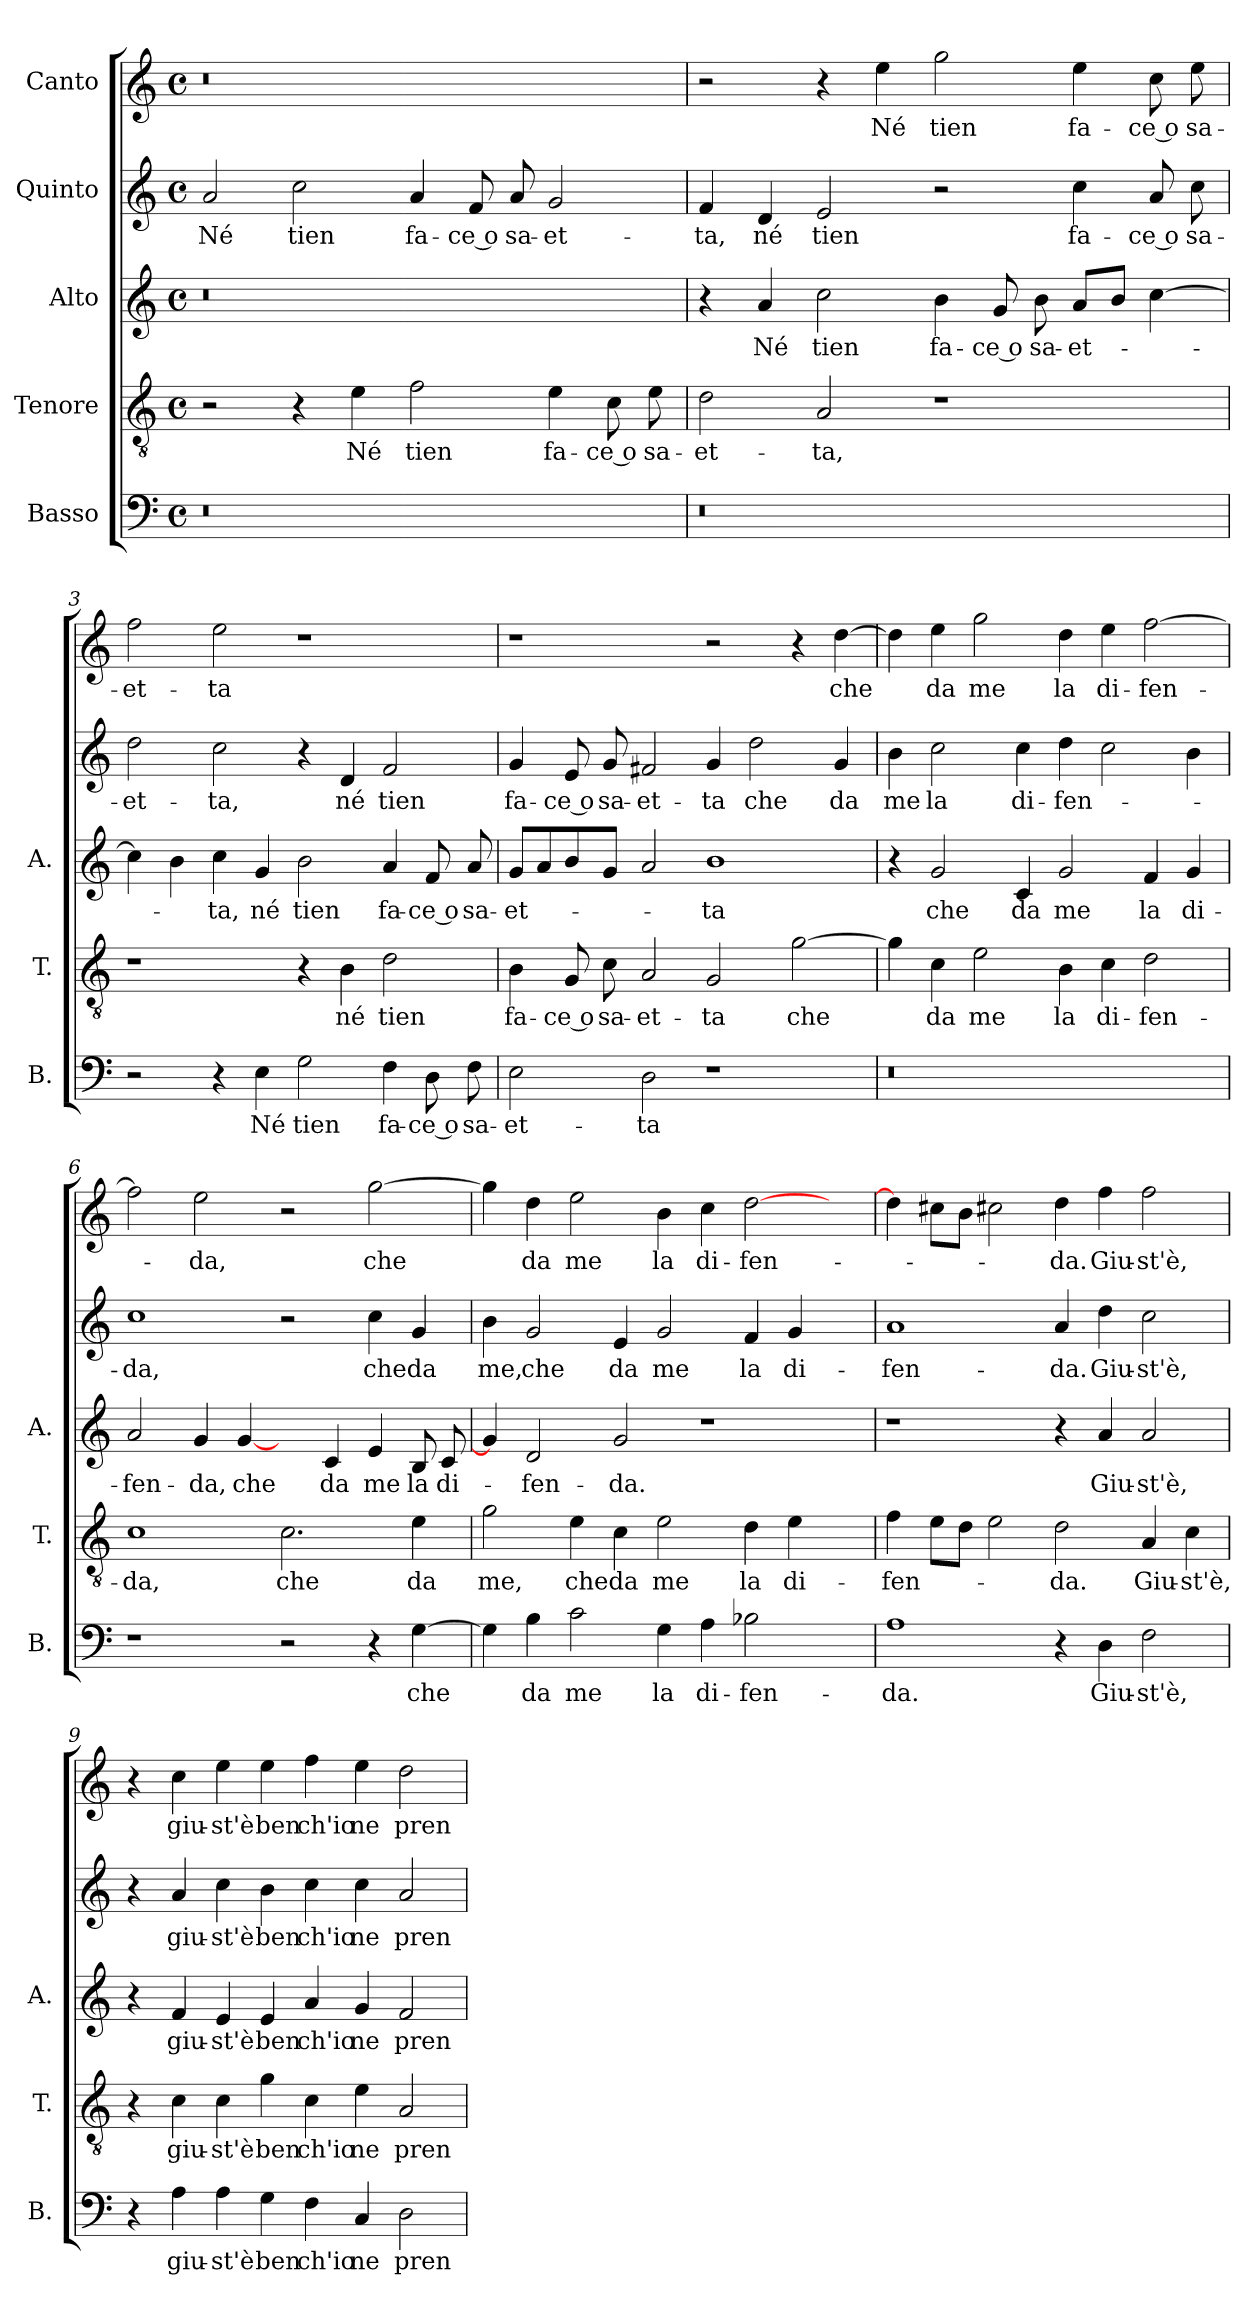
**kern	**text	**kern	**text	**kern	**text	**kern	**text	**kern	**text
*part5	*part5	*part4	*part4	*part3	*part3	*part2	*part2	*part1	*part1
*staff5	*staff5	*staff4	*staff4	*staff3	*staff3	*staff2	*staff2	*staff1	*staff1
*I"Basso	*	*I"Tenore	*	*I"Alto	*	*I"Quinto	*	*I"Canto	*
*I'B.	*	*I'T.	*	*I'A.	*	*	*	*	*
*clefF4	*	*clefGv2	*	*clefG2	*	*clefG2	*	*clefG2	*
*k[]	*	*k[]	*	*k[]	*	*k[]	*	*k[]	*
*C:	*	*C:	*	*C:	*	*C:	*	*C:	*
*M4/4	*	*M4/4	*	*M4/4	*	*M4/4	*	*M4/4	*
*met(c)	*	*met(c)	*	*met(c)	*	*met(c)	*	*met(c)	*
=1	=1	=1	=1	=1	=1	=1	=1	=1	=1
!LO:N:vis=0	!	!	!	!LO:N:vis=0	!	!	!	!LO:N:vis=0	!
1r	.	2r	.	1r	.	2a/	Né	1r	.
.	.	4r	.	.	.	2cc\	tien	.	.
.	.	4e\	Né	.	.	.	.	.	.
1ryy	.	2f\	tien	1ryy	.	4a/	fa-	1ryy	.
.	.	.	.	.	.	8f/	-ce o	.	.
.	.	.	.	.	.	8a/	sa-	.	.
.	.	4e\	fa-	.	.	2g/	-et-	.	.
.	.	8c\	-ce o	.	.	.	.	.	.
.	.	8e\	sa-	.	.	.	.	.	.
=2	=2	=2	=2	=2	=2	=2	=2	=2	=2
!LO:N:vis=0	!	!	!	!	!	!	!	!	!
1r	.	2d\	-et-	4r	.	4f/	-ta,	2r	.
.	.	.	.	4a/	Né	4d/	né	.	.
.	.	2A/	-ta,	2cc\	tien	2e/	tien	4r	.
.	.	.	.	.	.	.	.	4ee\	Né
1ryy	.	1r	.	4b\	fa-	2r	.	2gg\	tien
.	.	.	.	8g/	-ce o	.	.	.	.
.	.	.	.	8b\	sa-	.	.	.	.
.	.	.	.	8a/L	-et-	4cc\	fa-	4ee\	fa-
.	.	.	.	8b/J	.	.	.	.	.
.	.	.	.	[4cc\	.	8a/	-ce o	8cc\	-ce o
.	.	.	.	.	.	8cc\	sa-	8ee\	sa-
=3	=3	=3	=3	=3	=3	=3	=3	=3	=3
2r	.	1r	.	4cc\]	.	2dd\	-et-	2ff\	-et-
.	.	.	.	4b\	.	.	.	.	.
4r	.	.	.	4cc\	-ta,	2cc\	-ta,	2ee\	-ta
4E\	Né	.	.	4g/	né	.	.	.	.
2G\	tien	4r	.	2b\	tien	4r	.	1r	.
.	.	4B\	né	.	.	4d/	né	.	.
4F\	fa-	2d\	tien	4a/	fa-	2f/	tien	.	.
8D\	-ce o	.	.	8f/	-ce o	.	.	.	.
8F\	sa-	.	.	8a/	sa-	.	.	.	.
=4	=4	=4	=4	=4	=4	=4	=4	=4	=4
2E\	-et-	4B\	fa-	8g/L	-et-	4g/	fa-	1r	.
.	.	.	.	8a/	.	.	.	.	.
.	.	8G/	-ce o	8b/	.	8e/	-ce o	.	.
.	.	8c\	sa-	8g/J	.	8g/	sa-	.	.
2D\	-ta	2A/	-et-	2a/	.	2f#X/	-et-	.	.
1r	.	2G/	-ta	1b\	-ta	4g/	-ta	2r	.
.	.	.	.	.	.	2dd\	che	.	.
.	.	[2g\	che	.	.	.	.	4r	.
.	.	.	.	.	.	4g/	da	[4dd\	che
=5	=5	=5	=5	=5	=5	=5	=5	=5	=5
!LO:N:vis=0	!	!	!	!	!	!	!	!	!
1r	.	4g\]	.	4r	.	4b\	me	4dd\]	.
.	.	4c\	da	2g/	che	2cc\	la	4ee\	da
.	.	2e\	me	.	.	.	.	2gg\	me
.	.	.	.	4c/	da	4cc\	di-	.	.
1ryy	.	4B\	la	2g/	me	4dd\	-fen-	4dd\	la
.	.	4c\	di-	.	.	2cc\	.	4ee\	di-
.	.	2d\	-fen-	4f/	la	.	.	[2ff\	-fen-
.	.	.	.	4g/	di-	4b\	.	.	.
=6	=6	=6	=6	=6	=6	=6	=6	=6	=6
1r	.	1c\	-da,	2a/	-fen-	1cc\	-da,	2ff\]	.
.	.	.	.	4g/	-da,	.	.	2ee\	-da,
.	.	.	.	[4g/	che	.	.	.	.
2r	.	2.c\	che	4ryy	.	2r	.	2r	.
.	.	.	.	4c/	da	.	.	.	.
4r	.	.	.	4e/	me	4cc\	che	[2gg\	che
[4G\	che	4e\	da	8B/	la	4g/	da	.	.
.	.	.	.	8c/	di-	.	.	.	.
=7	=7	=7	=7	=7	=7	=7	=7	=7	=7
4G\]	.	2g\	me,	4g/]	.	4b\	me,	4gg\]	.
4B\	da	.	.	2d/	-fen-	2g/	che	4dd\	da
2c\	me	4e\	che	.	.	.	.	2ee\	me
.	.	4c\	da	2g/	-da.	4e/	da	.	.
4G\	la	2e\	me	.	.	2g/	me	4b\	la
4A\	di-	.	.	1r	.	.	.	4cc\	di-
2B-X\	-fen-	4d\	la	.	.	4f/	la	[2dd\	-fen-
.	.	4e\	di-	.	.	4g/	di-	.	.
4ryy	.	4ryy	.	.	.	4ryy	.	4ryy	.
=8	=8	=8	=8	=8	=8	=8	=8	=8	=8
1A\	-da.	4f\	-fen-	1r	.	1a/	-fen-	4dd\]	.
.	.	8e\L	.	.	.	.	.	8cc#X\L	.
.	.	8d\J	.	.	.	.	.	8b\J	.
.	.	2e\	.	.	.	.	.	2cc#X\	.
4r	.	2d\	-da.	4r	.	4a/	-da.	4dd\	-da.
4D\	Giu-	.	.	4a/	Giu-	4dd\	Giu-	4ff\	Giu-
2F\	-st'è,	4A/	Giu-	2a/	-st'è,	2cc\	-st'è,	2ff\	-st'è,
.	.	4c\	-st'è,	.	.	.	.	.	.
=9	=9	=9	=9	=9	=9	=9	=9	=9	=9
4r	.	4r	.	4r	.	4r	.	4r	.
4A\	giu-	4c\	giu-	4f/	giu-	4a/	giu-	4cc\	giu-
4A\	-st'è	4c\	-st'è	4e/	-st'è	4cc\	-st'è	4ee\	-st'è
4G\	ben	4g\	ben	4e/	ben	4b\	ben	4ee\	ben
4F\	ch'io	4c\	ch'io	4a/	ch'io	4cc\	ch'io	4ff\	ch'io
4C/	ne	4e\	ne	4g/	ne	4cc\	ne	4ee\	ne
2D\	pren-	2A/	pren-	2f/	pren-	2a/	pren-	2dd\	pren-
=	=	=	=	=	=	=	=	=	=
*-	*-	*-	*-	*-	*-	*-	*-	*-	*-
